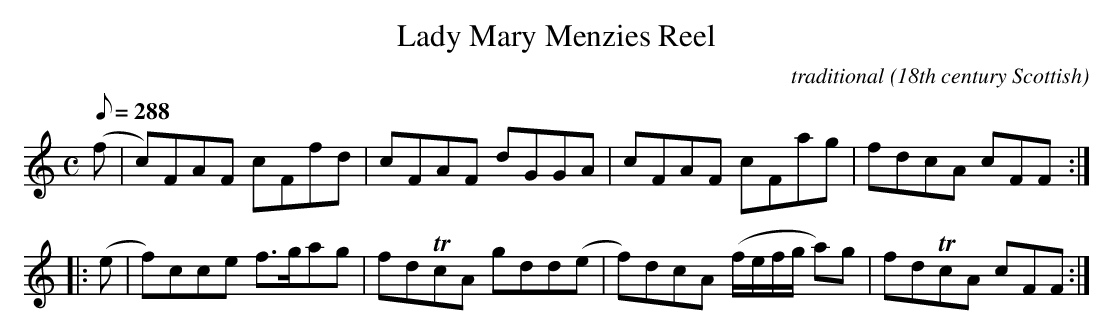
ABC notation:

X:1
T:Lady Mary Menzies Reel
C:traditional
O:18th century Scottish
L:1/8
Q:288
M:C
K:FLyd
(f|c)FAF cFfd|cFAF dGGA|cFAF cFag|fdcA cFF:|
|:(e|f)cce f>gag|fdTcA gdd(e|f)dcA (f/e/f/g/ a)g|fdTcA cFF:|
